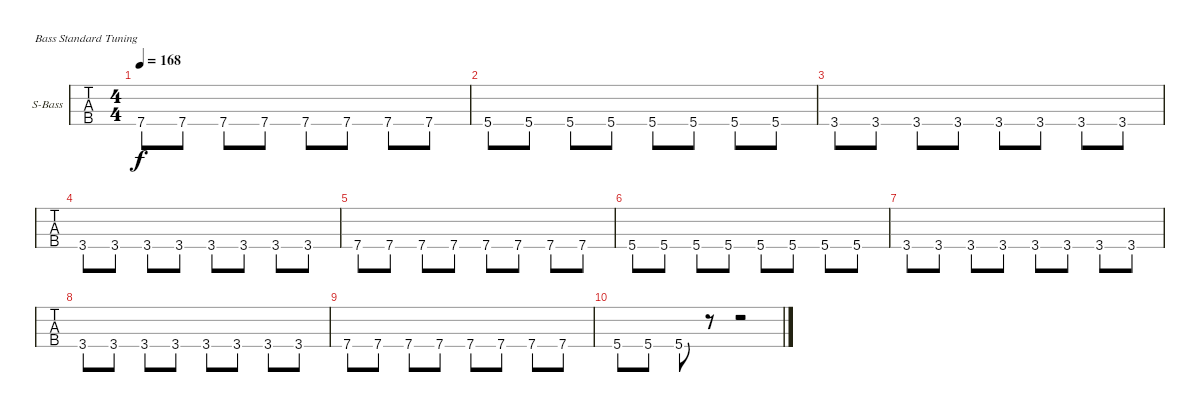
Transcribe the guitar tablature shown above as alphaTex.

\bracketExtendMode groupsimilarinstruments
\firstSystemTrackNameOrientation horizontal
\otherSystemsTrackNameOrientation horizontal
\track ("Nikolai" "S-Bass") {instrument synthbass2}
\staff {tabs}
\tuning (G2 D2 A1 E1)
\ts (4 4)
\tempo 168
\clef f4
\ks c
7.4.8{dy f} 7.4.8 7.4.8 7.4.8 7.4.8 7.4.8 7.4.8 7.4.8 |
5.4.8 5.4.8 5.4.8 5.4.8 5.4.8 5.4.8 5.4.8 5.4.8 |
3.4.8 3.4.8 3.4.8 3.4.8 3.4.8 3.4.8 3.4.8 3.4.8 |
3.4.8 3.4.8 3.4.8 3.4.8 3.4.8 3.4.8 3.4.8 3.4.8 |
7.4.8 7.4.8 7.4.8 7.4.8 7.4.8 7.4.8 7.4.8 7.4.8 |
5.4.8 5.4.8 5.4.8 5.4.8 5.4.8 5.4.8 5.4.8 5.4.8 |
3.4.8 3.4.8 3.4.8 3.4.8 3.4.8 3.4.8 3.4.8 3.4.8 |
3.4.8 3.4.8 3.4.8 3.4.8 3.4.8 3.4.8 3.4.8 3.4.8 |
7.4.8 7.4.8 7.4.8 7.4.8 7.4.8 7.4.8 7.4.8 7.4.8 |
5.4.8 5.4.8 5.4.8 r.8 r.2
